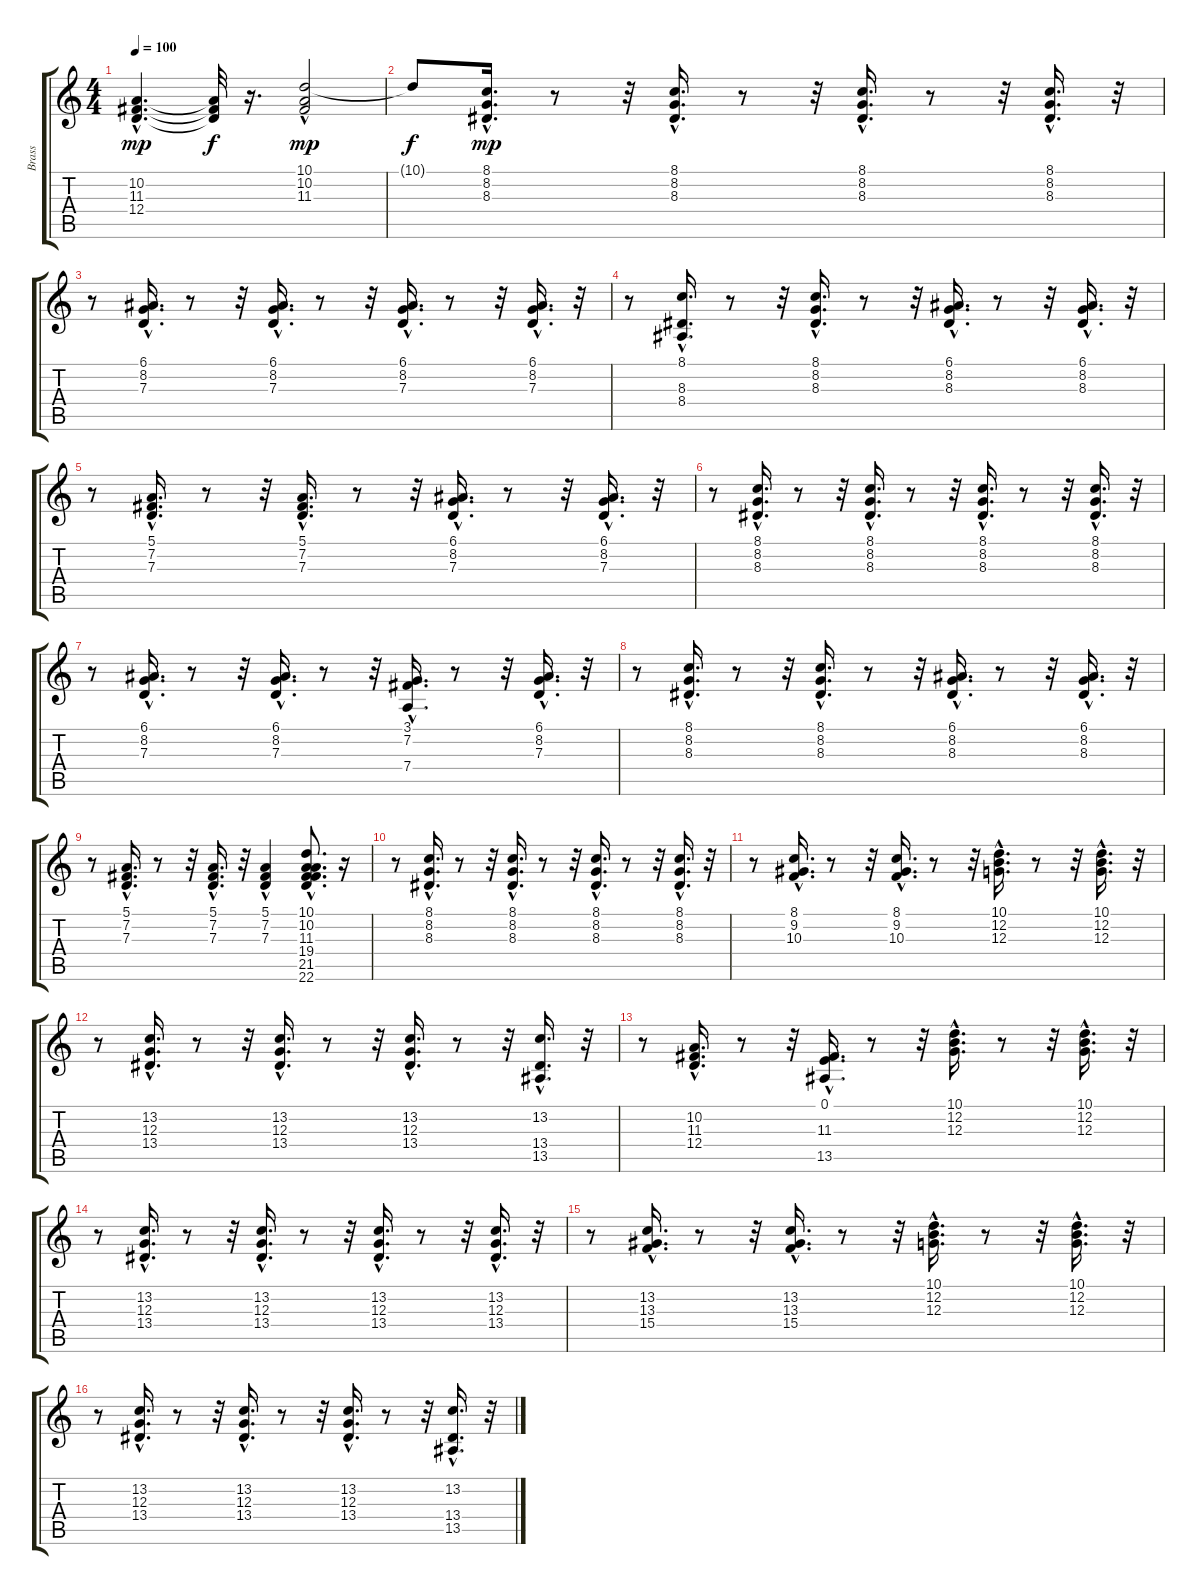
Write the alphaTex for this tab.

\track ("Brass" "Brass") {instrument brasssection}
\staff {score tabs}
\tuning (E4 B3 G3 D3 A2 E2) {hide}
\ts (4 4)
\tempo 100
\clef g2
\ks c
(10.2{hac} 11.3{hac} 12.4{hac}).4{d dy mp} (10.2{t} 11.3{t} 12.4{t}).32{dy f} r.16{d} (10.1 10.2{hac} 11.3{hac}).2{dy mp} |
10.1{t}.8{dy f} (8.1{hac} 8.2{hac} 8.3{hac}).16{d dy mp} r.8 r.32 (8.1{hac} 8.2{hac} 8.3{hac}).16{d} r.8 r.32 (8.1{hac} 8.2{hac} 8.3{hac}).16{d} r.8 r.32 (8.1{hac} 8.2{hac} 8.3{hac}).16{d} r.32 |
r.8 (6.1{hac} 8.2{hac} 7.3{hac}).16{d} r.8 r.32 (6.1{hac} 8.2{hac} 7.3{hac}).16{d} r.8 r.32 (6.1{hac} 8.2{hac} 7.3{hac}).16{d} r.8 r.32 (6.1{hac} 8.2{hac} 7.3{hac}).16{d} r.32 |
r.8 (8.1{hac} 8.3{hac} 8.4{hac}).16{d} r.8 r.32 (8.1{hac} 8.2{hac} 8.3{hac}).16{d} r.8 r.32 (6.1{hac} 8.2{hac} 8.3{hac}).16{d} r.8 r.32 (6.1{hac} 8.2{hac} 8.3{hac}).16{d} r.32 |
r.8 (5.1{hac} 7.2{hac} 7.3{hac}).16{d} r.8 r.32 (5.1{hac} 7.2{hac} 7.3{hac}).16{d} r.8 r.32 (6.1{hac} 8.2{hac} 7.3{hac}).16{d} r.8 r.32 (6.1{hac} 8.2{hac} 7.3{hac}).16{d} r.32 |
r.8 (8.1{hac} 8.2{hac} 8.3{hac}).16{d} r.8 r.32 (8.1{hac} 8.2{hac} 8.3{hac}).16{d} r.8 r.32 (8.1{hac} 8.2{hac} 8.3{hac}).16{d} r.8 r.32 (8.1{hac} 8.2{hac} 8.3{hac}).16{d} r.32 |
r.8 (6.1{hac} 8.2{hac} 7.3{hac}).16{d} r.8 r.32 (6.1{hac} 8.2{hac} 7.3{hac}).16{d} r.8 r.32 (3.1{hac} 7.2{hac} 7.4{hac}).16{d} r.8 r.32 (6.1{hac} 8.2{hac} 7.3{hac}).16{d} r.32 |
r.8 (8.1{hac} 8.2{hac} 8.3{hac}).16{d} r.8 r.32 (8.1{hac} 8.2{hac} 8.3{hac}).16{d} r.8 r.32 (6.1{hac} 8.2{hac} 8.3{hac}).16{d} r.8 r.32 (6.1{hac} 8.2{hac} 8.3{hac}).16{d} r.32 |
r.8 (5.1{hac} 7.2{hac} 7.3{hac}).16{d} r.8 r.32 (5.1{hac} 7.2{hac} 7.3{hac}).16{d} r.32 (5.1 7.2 7.3{hac}).4 (10.1{hac} 10.2{hac} 11.3{hac} 19.4{hac} 21.5{hac} 22.6{hac}).8{d} r.16 |
r.8 (8.1{hac} 8.2{hac} 8.3{hac}).16{d} r.8 r.32 (8.1{hac} 8.2{hac} 8.3{hac}).16{d} r.8 r.32 (8.1{hac} 8.2{hac} 8.3{hac}).16{d} r.8 r.32 (8.1{hac} 8.2{hac} 8.3{hac}).16{d} r.32 |
r.8 (8.1{hac} 9.2{hac} 10.3{hac}).16{d} r.8 r.32 (8.1{hac} 9.2{hac} 10.3{hac}).16{d} r.8 r.32 (10.1{hac} 12.2{hac} 12.3{hac}).16{d} r.8 r.32 (10.1{hac} 12.2{hac} 12.3{hac}).16{d} r.32 |
r.8 (13.2{hac} 12.3{hac} 13.4{hac}).16{d} r.8 r.32 (13.2{hac} 12.3{hac} 13.4{hac}).16{d} r.8 r.32 (13.2{hac} 12.3{hac} 13.4{hac}).16{d} r.8 r.32 (13.2{hac} 13.4{hac} 13.5{hac}).16{d} r.32 |
r.8 (10.2{hac} 11.3{hac} 12.4{hac}).16{d} r.8 r.32 (0.1{hac} 11.3{hac} 13.5{hac}).16{d} r.8 r.32 (10.1{hac} 12.2{hac} 12.3{hac}).16{d} r.8 r.32 (10.1{hac} 12.2{hac} 12.3{hac}).16{d} r.32 |
r.8 (13.2{hac} 12.3{hac} 13.4{hac}).16{d} r.8 r.32 (13.2{hac} 12.3{hac} 13.4{hac}).16{d} r.8 r.32 (13.2{hac} 12.3{hac} 13.4{hac}).16{d} r.8 r.32 (13.2{hac} 12.3{hac} 13.4{hac}).16{d} r.32 |
r.8 (13.2{hac} 13.3{hac} 15.4{hac}).16{d} r.8 r.32 (13.2{hac} 13.3{hac} 15.4{hac}).16{d} r.8 r.32 (10.1{hac} 12.2{hac} 12.3{hac}).16{d} r.8 r.32 (10.1{hac} 12.2{hac} 12.3{hac}).16{d} r.32 |
r.8 (13.2{hac} 12.3{hac} 13.4{hac}).16{d} r.8 r.32 (13.2{hac} 12.3{hac} 13.4{hac}).16{d} r.8 r.32 (13.2{hac} 12.3{hac} 13.4{hac}).16{d} r.8 r.32 (13.2{hac} 13.4{hac} 13.5{hac}).16{d} r.32
